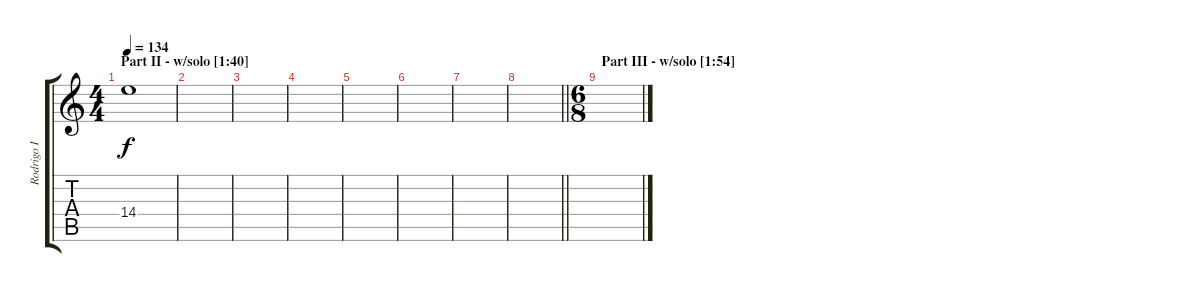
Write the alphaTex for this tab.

\track ("Rodrigo I" "Rodrigo I") {instrument acousticguitarnylon}
\staff {score tabs}
\tuning (E4 B3 G3 D3 A2 E2) {hide}
\ts (4 4)
\section ("" "Part II - w/solo [1:40]")
\tempo 134
\clef g2
\ks c
14.4.1{dy f} |
|
|
|
|
|
|
\barLineRight lightlight
|
\ts (6 8)
\section ("" "Part III - w/solo [1:54]")
